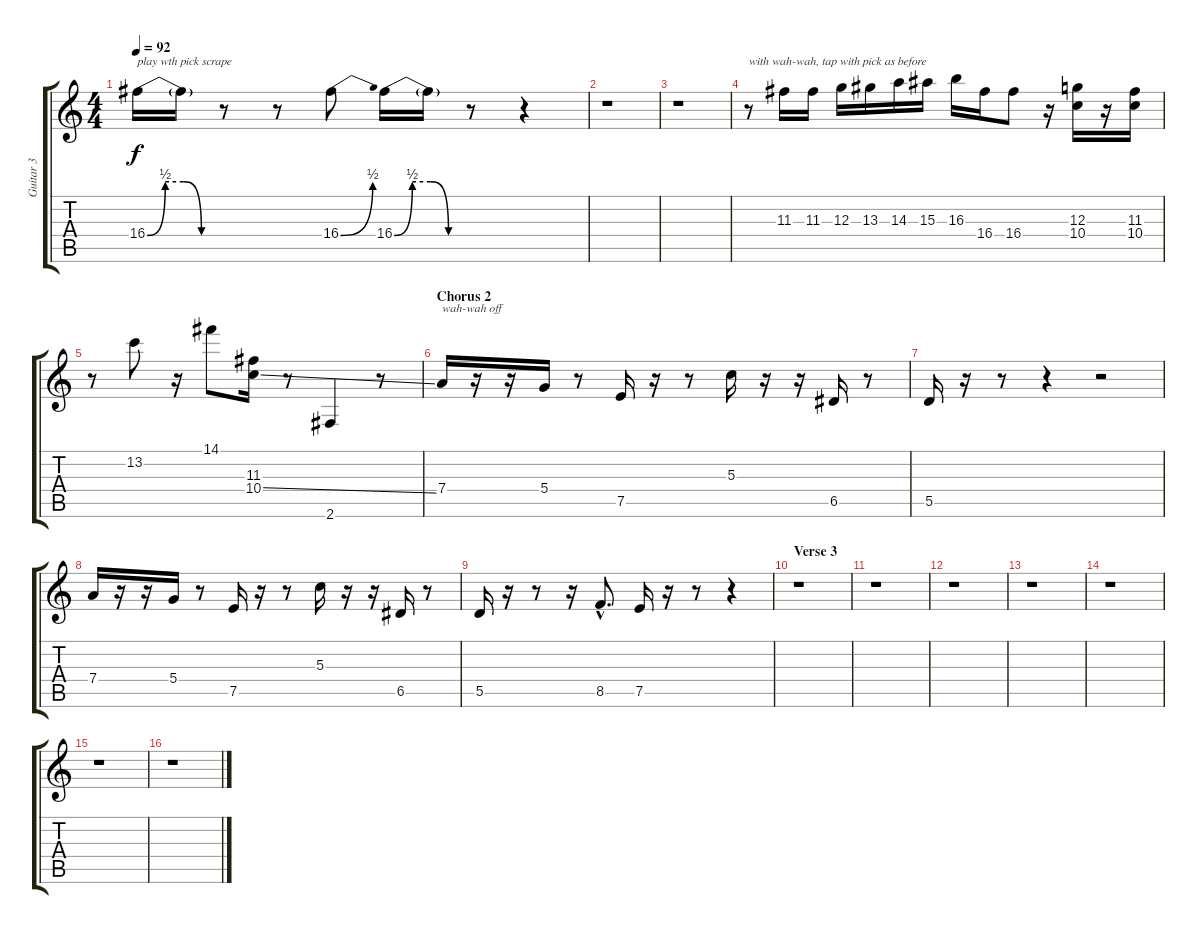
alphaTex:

\track ("Guitar 3" "Guitar 3") {instrument electricguitarclean}
\staff {score tabs}
\tuning (E4 B3 G3 D3 A2 E2) {hide}
\ts (4 4)
\tempo 92
\clef g2
\ks c
16.4{be (custom 0 0 15 2 30 2 45 0 60 0)}.16{txt "play wth pick scrape" dy f} 16.4{t}.16 r.8 r.8 16.4{be (bend 0 0 60 2)}.8 16.4{be (custom 0 0 15 2 30 2 45 0 60 0)}.16 16.4{t}.16 r.8 r.4 |
r.1 |
r.1 |
r.8{txt "with wah-wah, tap with pick as before "} 11.3.16 11.3.16 12.3.16 13.3.16 14.3.16 15.3.16 16.3.16 16.4.16 16.4.8 r.16 (12.3 10.4).16 r.16 (11.3 10.4).16 |
r.8 13.2.8 r.16 14.1.8 (11.3 10.4{ss}).16 r.8 2.6.4 r.8 |
\section ("" "Chorus 2")
7.4.16{txt "wah-wah off"} r.16 r.16 5.4.16 r.8 7.5.16 r.16 r.8 5.3.16 r.16 r.16 6.5.16 r.8 |
5.5.16 r.16 r.8 r.4 r.2 |
7.4.16 r.16 r.16 5.4.16 r.8 7.5.16 r.16 r.8 5.3.16 r.16 r.16 6.5.16 r.8 |
5.5.16 r.16 r.8 r.16 8.5{hac}.8{d} 7.5.16 r.16 r.8 r.4 |
\section ("" "Verse 3")
r.1 |
r.1 |
r.1 |
r.1 |
r.1 |
r.1 |
r.1
